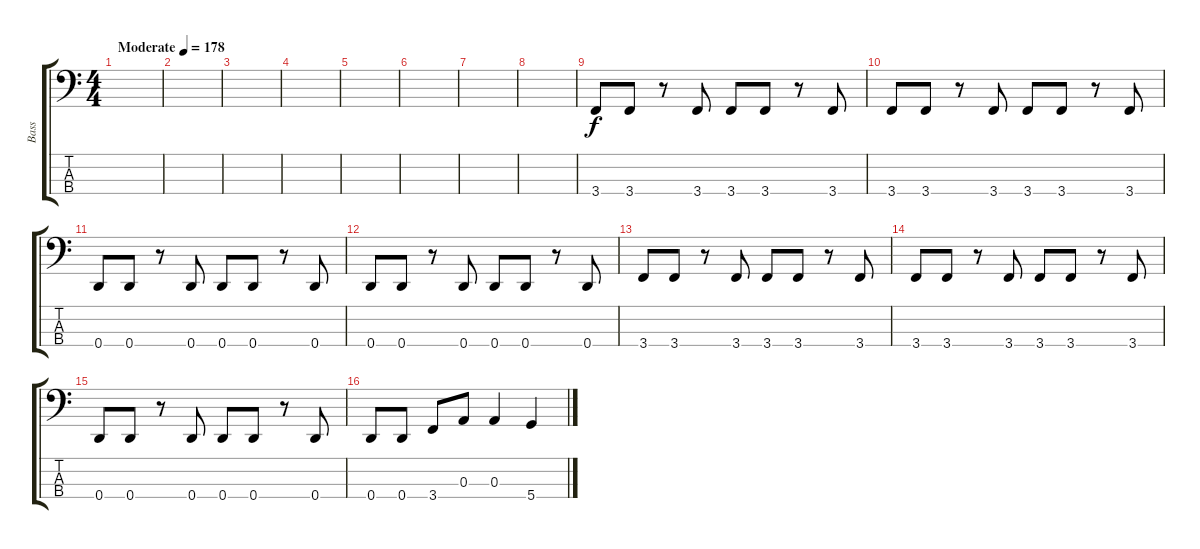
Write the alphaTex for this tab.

\track ("Bass" "Bass") {instrument electricbassfinger}
\staff {score tabs}
\tuning (G2 D2 A1 D1) {hide}
\ts (4 4)
\tempo (178 "Moderate")
\clef f4
\ks c
|
|
|
|
|
|
|
|
3.4.8 3.4.8 r.8 3.4.8 3.4.8 3.4.8 r.8 3.4.8 |
3.4.8 3.4.8 r.8 3.4.8 3.4.8 3.4.8 r.8 3.4.8 |
0.4.8 0.4.8 r.8 0.4.8 0.4.8 0.4.8 r.8 0.4.8 |
0.4.8 0.4.8 r.8 0.4.8 0.4.8 0.4.8 r.8 0.4.8 |
3.4.8 3.4.8 r.8 3.4.8 3.4.8 3.4.8 r.8 3.4.8 |
3.4.8 3.4.8 r.8 3.4.8 3.4.8 3.4.8 r.8 3.4.8 |
0.4.8 0.4.8 r.8 0.4.8 0.4.8 0.4.8 r.8 0.4.8 |
0.4.8 0.4.8 3.4.8 0.3.8 0.3.4 5.4.4
